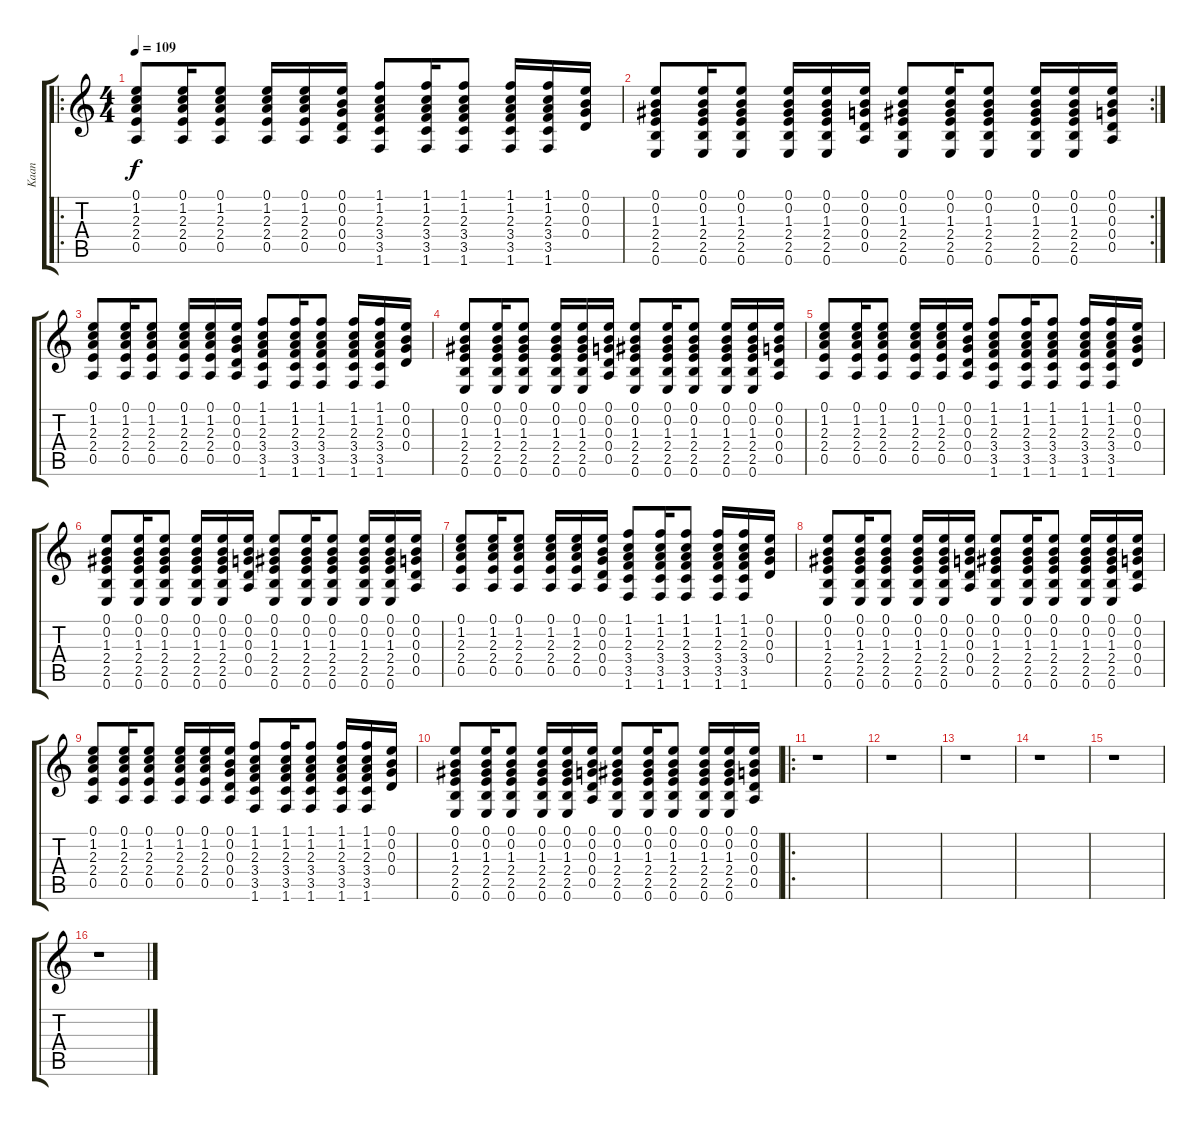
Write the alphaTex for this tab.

\track ("Kaan" "Kaan") {instrument distortionguitar}
\staff {score tabs}
\tuning (E4 B3 G3 D3 A2 E2) {hide}
\ro
\ts (4 4)
\tempo 109
\clef g2
\ks c
(0.1 1.2 2.3 2.4 0.5).8{dy f balance 16 instrument distortionguitar} (0.1 1.2 2.3 2.4 0.5).16 (0.1 1.2 2.3 2.4 0.5).8 (0.1 1.2 2.3 2.4 0.5).16 (0.1 1.2 2.3 2.4 0.5).16 (0.1 0.2 0.3 0.4 0.5).16 (1.1 1.2 2.3 3.4 3.5 1.6).8 (1.1 1.2 2.3 3.4 3.5 1.6).16 (1.1 1.2 2.3 3.4 3.5 1.6).8 (1.1 1.2 2.3 3.4 3.5 1.6).16 (1.1 1.2 2.3 3.4 3.5 1.6).16 (0.1 0.2 0.3 0.4).16 |
\rc 2
(0.1 0.2 1.3 2.4 2.5 0.6).8 (0.1 0.2 1.3 2.4 2.5 0.6).16 (0.1 0.2 1.3 2.4 2.5 0.6).8 (0.1 0.2 1.3 2.4 2.5 0.6).16 (0.1 0.2 1.3 2.4 2.5 0.6).16 (0.1 0.2 0.3 0.4 0.5).16 (0.1 0.2 1.3 2.4 2.5 0.6).8 (0.1 0.2 1.3 2.4 2.5 0.6).16 (0.1 0.2 1.3 2.4 2.5 0.6).8 (0.1 0.2 1.3 2.4 2.5 0.6).16 (0.1 0.2 1.3 2.4 2.5 0.6).16 (0.1 0.2 0.3 0.4 0.5).16 |
(0.1 1.2 2.3 2.4 0.5).8{balance 8} (0.1 1.2 2.3 2.4 0.5).16 (0.1 1.2 2.3 2.4 0.5).8 (0.1 1.2 2.3 2.4 0.5).16 (0.1 1.2 2.3 2.4 0.5).16 (0.1 0.2 0.3 0.4 0.5).16 (1.1 1.2 2.3 3.4 3.5 1.6).8 (1.1 1.2 2.3 3.4 3.5 1.6).16 (1.1 1.2 2.3 3.4 3.5 1.6).8 (1.1 1.2 2.3 3.4 3.5 1.6).16 (1.1 1.2 2.3 3.4 3.5 1.6).16 (0.1 0.2 0.3 0.4).16 |
(0.1 0.2 1.3 2.4 2.5 0.6).8 (0.1 0.2 1.3 2.4 2.5 0.6).16 (0.1 0.2 1.3 2.4 2.5 0.6).8 (0.1 0.2 1.3 2.4 2.5 0.6).16 (0.1 0.2 1.3 2.4 2.5 0.6).16 (0.1 0.2 0.3 0.4 0.5).16 (0.1 0.2 1.3 2.4 2.5 0.6).8 (0.1 0.2 1.3 2.4 2.5 0.6).16 (0.1 0.2 1.3 2.4 2.5 0.6).8 (0.1 0.2 1.3 2.4 2.5 0.6).16 (0.1 0.2 1.3 2.4 2.5 0.6).16 (0.1 0.2 0.3 0.4 0.5).16 |
(0.1 1.2 2.3 2.4 0.5).8 (0.1 1.2 2.3 2.4 0.5).16 (0.1 1.2 2.3 2.4 0.5).8 (0.1 1.2 2.3 2.4 0.5).16 (0.1 1.2 2.3 2.4 0.5).16 (0.1 0.2 0.3 0.4 0.5).16 (1.1 1.2 2.3 3.4 3.5 1.6).8 (1.1 1.2 2.3 3.4 3.5 1.6).16 (1.1 1.2 2.3 3.4 3.5 1.6).8 (1.1 1.2 2.3 3.4 3.5 1.6).16 (1.1 1.2 2.3 3.4 3.5 1.6).16 (0.1 0.2 0.3 0.4).16 |
(0.1 0.2 1.3 2.4 2.5 0.6).8 (0.1 0.2 1.3 2.4 2.5 0.6).16 (0.1 0.2 1.3 2.4 2.5 0.6).8 (0.1 0.2 1.3 2.4 2.5 0.6).16 (0.1 0.2 1.3 2.4 2.5 0.6).16 (0.1 0.2 0.3 0.4 0.5).16 (0.1 0.2 1.3 2.4 2.5 0.6).8 (0.1 0.2 1.3 2.4 2.5 0.6).16 (0.1 0.2 1.3 2.4 2.5 0.6).8 (0.1 0.2 1.3 2.4 2.5 0.6).16 (0.1 0.2 1.3 2.4 2.5 0.6).16 (0.1 0.2 0.3 0.4 0.5).16 |
(0.1 1.2 2.3 2.4 0.5).8 (0.1 1.2 2.3 2.4 0.5).16 (0.1 1.2 2.3 2.4 0.5).8 (0.1 1.2 2.3 2.4 0.5).16 (0.1 1.2 2.3 2.4 0.5).16 (0.1 0.2 0.3 0.4 0.5).16 (1.1 1.2 2.3 3.4 3.5 1.6).8 (1.1 1.2 2.3 3.4 3.5 1.6).16 (1.1 1.2 2.3 3.4 3.5 1.6).8 (1.1 1.2 2.3 3.4 3.5 1.6).16 (1.1 1.2 2.3 3.4 3.5 1.6).16 (0.1 0.2 0.3 0.4).16 |
(0.1 0.2 1.3 2.4 2.5 0.6).8 (0.1 0.2 1.3 2.4 2.5 0.6).16 (0.1 0.2 1.3 2.4 2.5 0.6).8 (0.1 0.2 1.3 2.4 2.5 0.6).16 (0.1 0.2 1.3 2.4 2.5 0.6).16 (0.1 0.2 0.3 0.4 0.5).16 (0.1 0.2 1.3 2.4 2.5 0.6).8 (0.1 0.2 1.3 2.4 2.5 0.6).16 (0.1 0.2 1.3 2.4 2.5 0.6).8 (0.1 0.2 1.3 2.4 2.5 0.6).16 (0.1 0.2 1.3 2.4 2.5 0.6).16 (0.1 0.2 0.3 0.4 0.5).16 |
(0.1 1.2 2.3 2.4 0.5).8 (0.1 1.2 2.3 2.4 0.5).16 (0.1 1.2 2.3 2.4 0.5).8 (0.1 1.2 2.3 2.4 0.5).16 (0.1 1.2 2.3 2.4 0.5).16 (0.1 0.2 0.3 0.4 0.5).16 (1.1 1.2 2.3 3.4 3.5 1.6).8 (1.1 1.2 2.3 3.4 3.5 1.6).16 (1.1 1.2 2.3 3.4 3.5 1.6).8 (1.1 1.2 2.3 3.4 3.5 1.6).16 (1.1 1.2 2.3 3.4 3.5 1.6).16 (0.1 0.2 0.3 0.4).16 |
(0.1 0.2 1.3 2.4 2.5 0.6).8 (0.1 0.2 1.3 2.4 2.5 0.6).16 (0.1 0.2 1.3 2.4 2.5 0.6).8 (0.1 0.2 1.3 2.4 2.5 0.6).16 (0.1 0.2 1.3 2.4 2.5 0.6).16 (0.1 0.2 0.3 0.4 0.5).16 (0.1 0.2 1.3 2.4 2.5 0.6).8 (0.1 0.2 1.3 2.4 2.5 0.6).16 (0.1 0.2 1.3 2.4 2.5 0.6).8 (0.1 0.2 1.3 2.4 2.5 0.6).16 (0.1 0.2 1.3 2.4 2.5 0.6).16 (0.1 0.2 0.3 0.4 0.5).16 |
\ro
r.1 |
r.1 |
r.1 |
r.1 |
r.1 |
r.1
